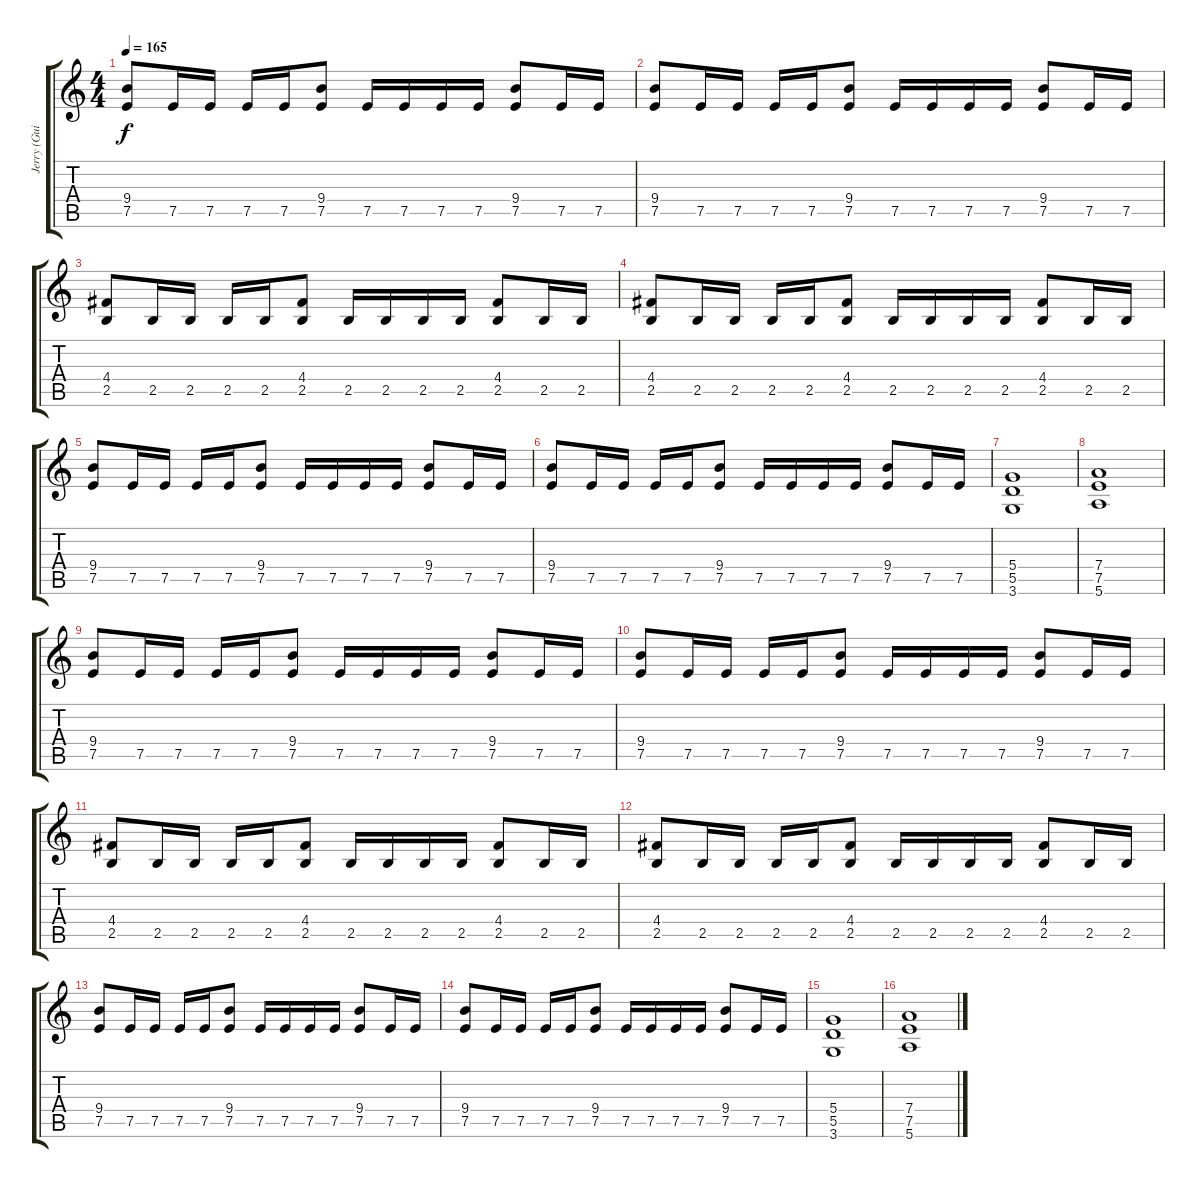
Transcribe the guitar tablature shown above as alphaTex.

\track ("Jerry (Guitar2) " "Jerry (Gui") {instrument distortionguitar}
\staff {score tabs}
\tuning (E4 B3 G3 D3 A2 E2) {hide}
\ts (4 4)
\tempo 165
\clef g2
\ks c
(9.4 7.5).8{dy f} 7.5.16 7.5.16 7.5.16 7.5.16 (9.4 7.5).8 7.5.16 7.5.16 7.5.16 7.5.16 (9.4 7.5).8 7.5.16 7.5.16 |
(9.4 7.5).8 7.5.16 7.5.16 7.5.16 7.5.16 (9.4 7.5).8 7.5.16 7.5.16 7.5.16 7.5.16 (9.4 7.5).8 7.5.16 7.5.16 |
(4.4 2.5).8 2.5.16 2.5.16 2.5.16 2.5.16 (4.4 2.5).8 2.5.16 2.5.16 2.5.16 2.5.16 (4.4 2.5).8 2.5.16 2.5.16 |
(4.4 2.5).8 2.5.16 2.5.16 2.5.16 2.5.16 (4.4 2.5).8 2.5.16 2.5.16 2.5.16 2.5.16 (4.4 2.5).8 2.5.16 2.5.16 |
(9.4 7.5).8 7.5.16 7.5.16 7.5.16 7.5.16 (9.4 7.5).8 7.5.16 7.5.16 7.5.16 7.5.16 (9.4 7.5).8 7.5.16 7.5.16 |
(9.4 7.5).8 7.5.16 7.5.16 7.5.16 7.5.16 (9.4 7.5).8 7.5.16 7.5.16 7.5.16 7.5.16 (9.4 7.5).8 7.5.16 7.5.16 |
(5.4 5.5 3.6).1 |
(7.4 7.5 5.6).1 |
(9.4 7.5).8 7.5.16 7.5.16 7.5.16 7.5.16 (9.4 7.5).8 7.5.16 7.5.16 7.5.16 7.5.16 (9.4 7.5).8 7.5.16 7.5.16 |
(9.4 7.5).8 7.5.16 7.5.16 7.5.16 7.5.16 (9.4 7.5).8 7.5.16 7.5.16 7.5.16 7.5.16 (9.4 7.5).8 7.5.16 7.5.16 |
(4.4 2.5).8 2.5.16 2.5.16 2.5.16 2.5.16 (4.4 2.5).8 2.5.16 2.5.16 2.5.16 2.5.16 (4.4 2.5).8 2.5.16 2.5.16 |
(4.4 2.5).8 2.5.16 2.5.16 2.5.16 2.5.16 (4.4 2.5).8 2.5.16 2.5.16 2.5.16 2.5.16 (4.4 2.5).8 2.5.16 2.5.16 |
(9.4 7.5).8 7.5.16 7.5.16 7.5.16 7.5.16 (9.4 7.5).8 7.5.16 7.5.16 7.5.16 7.5.16 (9.4 7.5).8 7.5.16 7.5.16 |
(9.4 7.5).8 7.5.16 7.5.16 7.5.16 7.5.16 (9.4 7.5).8 7.5.16 7.5.16 7.5.16 7.5.16 (9.4 7.5).8 7.5.16 7.5.16 |
(5.4 5.5 3.6).1 |
(7.4 7.5 5.6).1
